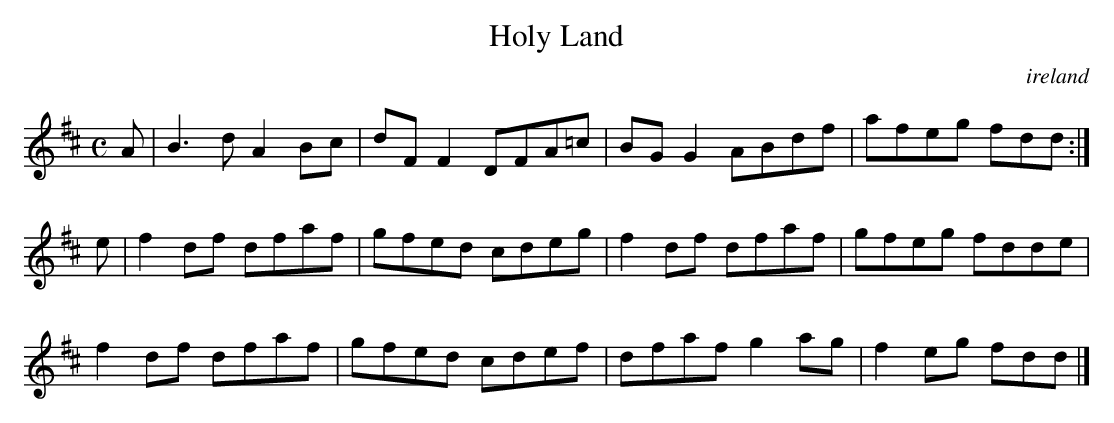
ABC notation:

X:1
T:Holy Land
O:ireland
M:C
L:1/8
K:D Major
A|B3d A2Bc|dFF2 DFA=c|BGG2 ABdf|afeg fdd:|!
e|f2df dfaf|gfed cdeg|f2df dfaf|gfeg fdde|!
f2df dfaf|gfed cdef|dfaf g2ag|f2eg fdd|]!
